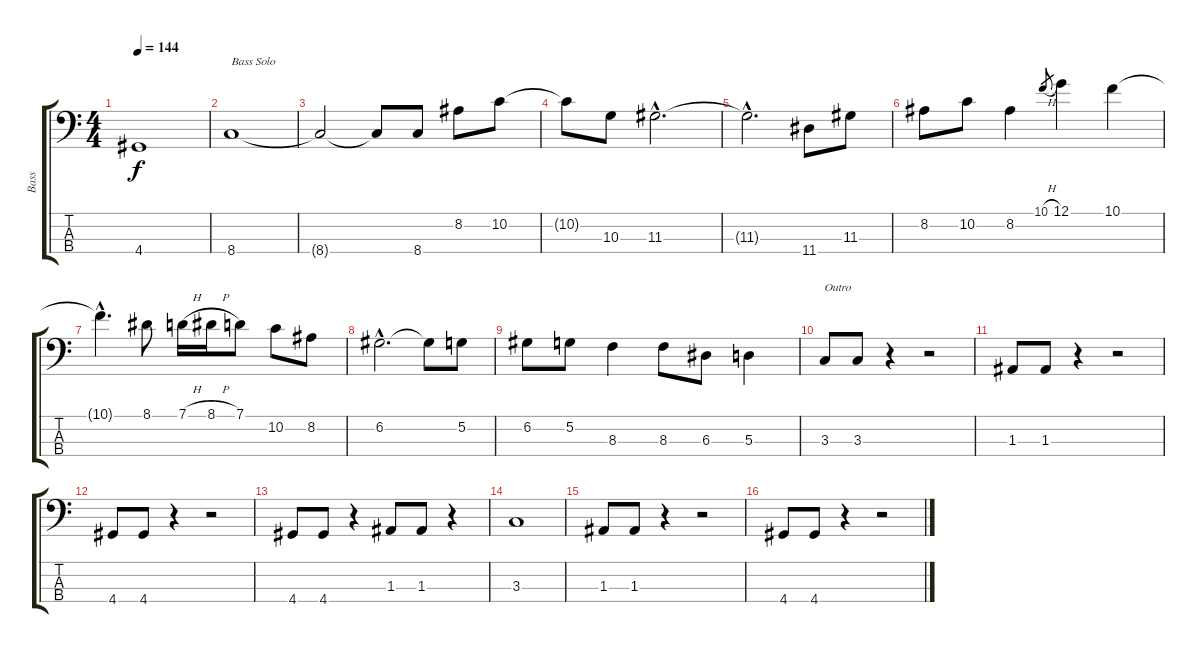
\track ("Bass" "Bass") {instrument electricbassfinger}
\staff {score tabs}
\tuning (G2 D2 A1 E1) {hide}
\ts (4 4)
\tempo 144
\clef f4
\ks c
4.4{t}.1{dy f} |
8.4.1{txt "Bass Solo" volume 15} |
8.4{t}.2 8.4{t}.8 8.4.8 8.2.8 10.2.8 |
10.2{t}.8 10.3.8 11.3{hac}.2{d} |
11.3{hac t}.2{d} 11.4.8 11.3.8 |
8.2.8 10.2.8 8.2.4 10.1{h}.8{gr} 12.1.4 10.1.4 |
10.1{hac t}.4{d} 8.1.8 7.1{h}.16 8.1{h}.16 7.1.8 10.2.8 8.2.8 |
6.2{hac}.2{d} 6.2{t}.8 5.2.8 |
6.2.8 5.2.8 8.3.4 8.3.8 6.3.8 5.3.4 |
3.3.8{txt "Outro"} 3.3.8 r.4 r.2 |
1.3.8 1.3.8 r.4 r.2 |
4.4.8 4.4.8 r.4 r.2 |
4.4.8 4.4.8 r.4 1.3.8 1.3.8 r.4 |
3.3.1 |
1.3.8 1.3.8 r.4 r.2 |
4.4.8 4.4.8 r.4 r.2
